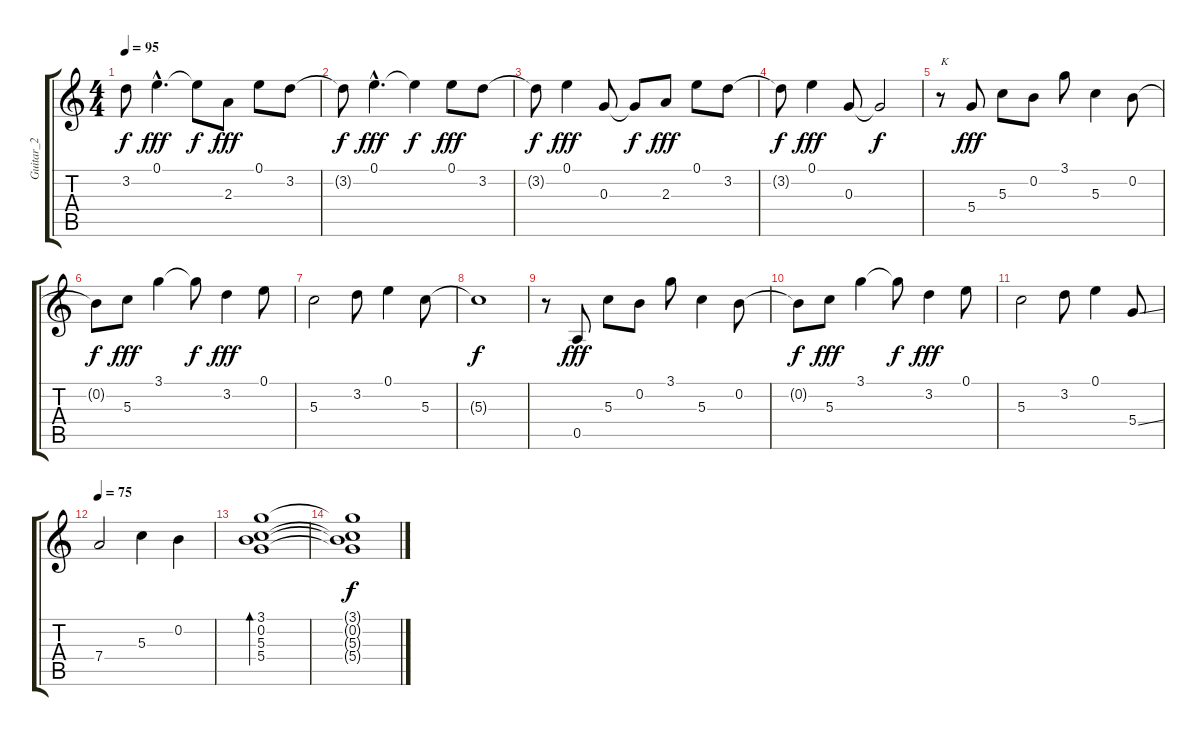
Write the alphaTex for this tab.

\track ("Guitar_2" "Guitar_2") {instrument acousticguitarsteel}
\staff {score tabs}
\tuning (E4 B3 G3 D3 A2 E2) {hide}
\ts (4 4)
\tempo 95
\clef g2
\ks c
3.2{t}.8{dy f} 0.1{hac}.4{d dy fff} 0.1{t}.8{dy f} 2.3.8{dy fff} 0.1.8 3.2.8 |
3.2{t}.8{dy f} 0.1{hac}.4{d dy fff} 0.1{t}.4{dy f} 0.1.8{dy fff} 3.2.8 |
3.2{t}.8{dy f} 0.1.4{dy fff} 0.3.8 0.3{t}.8{dy f} 2.3.8{dy fff} 0.1.8 3.2.8 |
3.2{t}.8{dy f} 0.1.4{dy fff} 0.3.8 0.3{t}.2{dy f} |
r.8{txt "K"} 5.4.8{dy fff} 5.3.8 0.2.8 3.1.8 5.3.4 0.2.8 |
0.2{t}.8{dy f} 5.3.8{dy fff} 3.1.4 3.1{t}.8{dy f} 3.2.4{dy fff} 0.1.8 |
5.3.2 3.2.8 0.1.4 5.3.8 |
5.3{t}.1{dy f} |
r.8 0.5.8{dy fff} 5.3.8 0.2.8 3.1.8 5.3.4 0.2.8 |
0.2{t}.8{dy f} 5.3.8{dy fff} 3.1.4 3.1{t}.8{dy f} 3.2.4{dy fff} 0.1.8 |
5.3.2 3.2.8 0.1.4 5.4{ss}.8 |
\tempo 75
7.4.2 5.3.4 0.2.4 |
(3.1 0.2 5.3 5.4).1{bd 480} |
(3.1{t} 0.2{t} 5.3{t} 5.4{t}).1{dy f}
